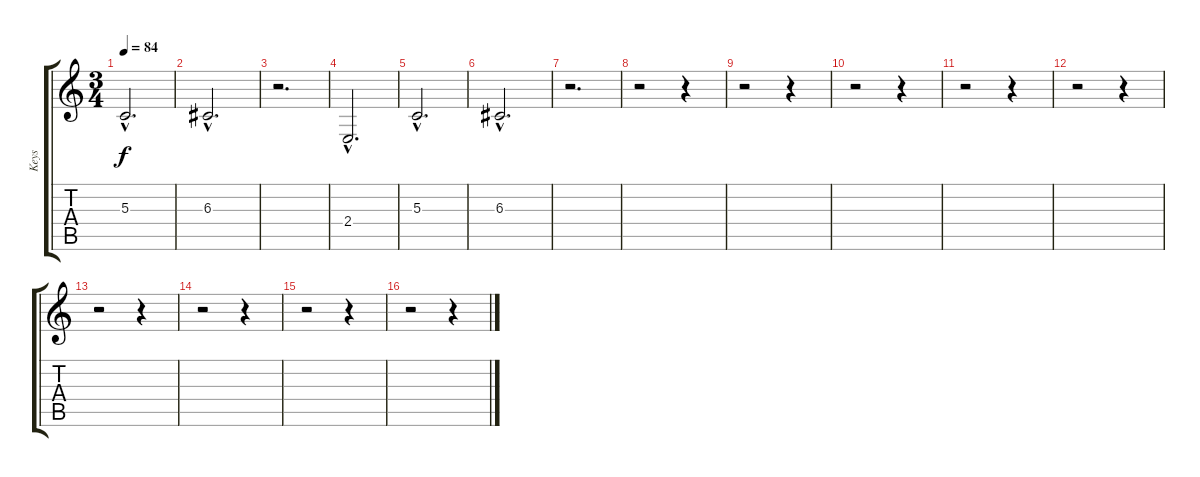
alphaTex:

\track ("Keys" "Keys") {instrument choiraahs}
\staff {score tabs}
\tuning (E4 B3 G3 D3 A2 E2) {hide}
\ts (3 4)
\tempo 84
\clef g2
\ks c
5.3{hac}.2{d dy f} |
6.3{hac}.2{d} |
r.2{d} |
2.4{hac}.2{d} |
5.3{hac}.2{d} |
6.3{hac}.2{d} |
r.2{d} |
r.2 r.4 |
r.2 r.4 |
r.2 r.4 |
r.2 r.4 |
r.2 r.4 |
r.2 r.4 |
r.2 r.4 |
r.2 r.4 |
r.2 r.4
